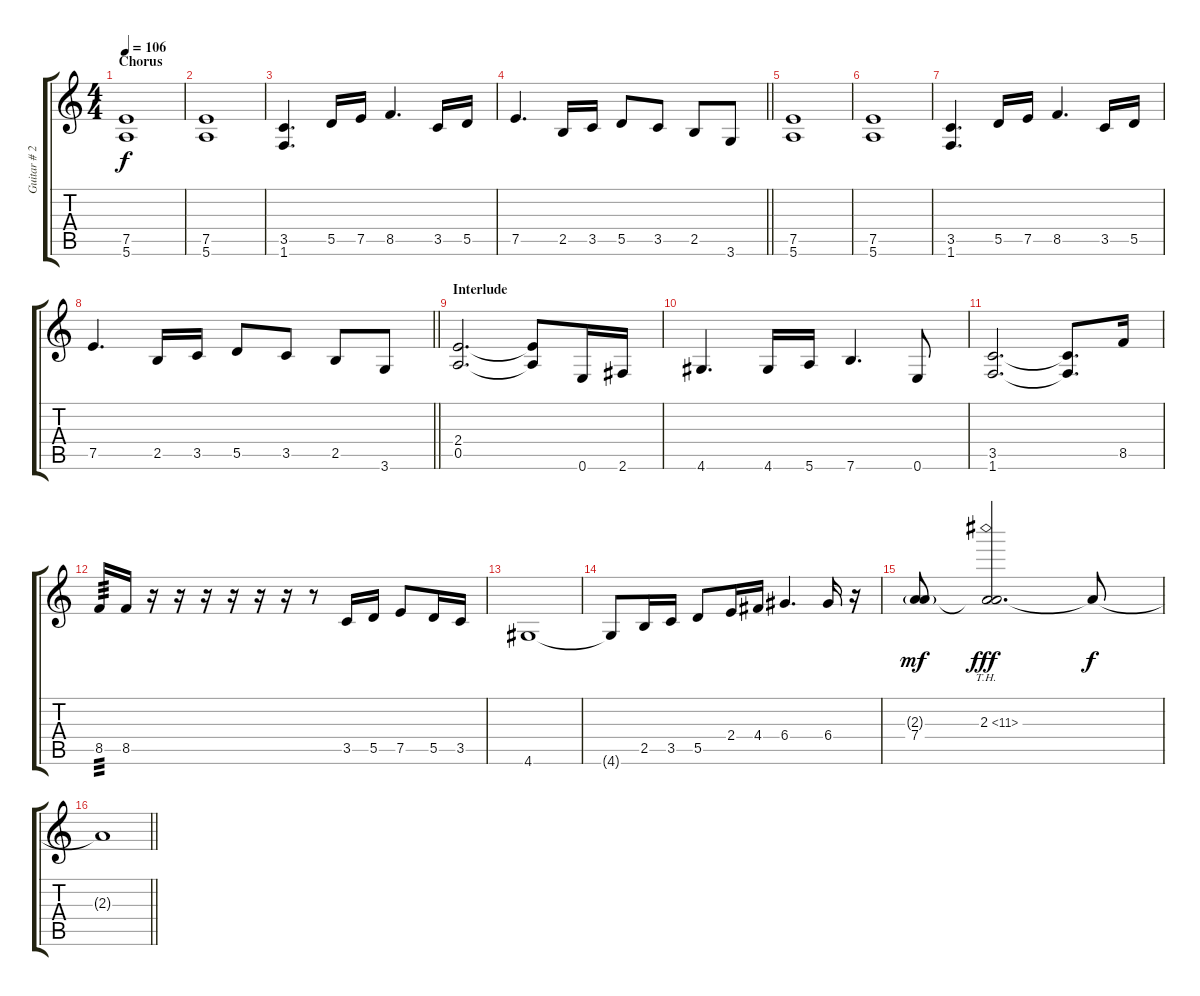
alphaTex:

\track ("Guitar # 2" "Guitar # 2") {instrument overdrivenguitar}
\staff {score tabs}
\tuning (E4 B3 G3 D3 A2 E2) {hide}
\ts (4 4)
\section ("" "Chorus")
\tempo 106
\clef g2
\ks c
(7.5 5.6).1{dy f} |
(7.5 5.6).1 |
(3.5 1.6).4{d} 5.5.16 7.5.16 8.5.4{d} 3.5.16 5.5.16 |
\barLineRight lightlight
7.5.4{d} 2.5.16 3.5.16 5.5.8 3.5.8 2.5.8 3.6.8 |
(7.5 5.6).1 |
(7.5 5.6).1 |
(3.5 1.6).4{d} 5.5.16 7.5.16 8.5.4{d} 3.5.16 5.5.16 |
\barLineRight lightlight
7.5.4{d} 2.5.16 3.5.16 5.5.8 3.5.8 2.5.8 3.6.8 |
\section ("" "Interlude")
(2.4 0.5).2{d} (2.4{t} 0.5{t}).8 0.6.16 2.6.16 |
4.6.4{d} 4.6.16 5.6.16 7.6.4{d} 0.6.8 |
(3.5 1.6).2{d} (3.5{t} 1.6{t}).8{d} 8.5.16 |
8.5.16{tp 3} 8.5.16 r.16 r.16 r.16 r.16 r.16 r.16 r.8 3.5.16 5.5.16 7.5.8 5.5.16 3.5.16 |
4.6.1 |
4.6{t}.8 2.5.16 3.5.16 5.5.8 2.4.16 4.4.16 6.4.4{d} 6.4.16 r.16 |
(2.3{g} 7.4).8{dy mf} (2.3{th 9} 7.4{t}).2{d dy fff} 2.3{t}.8{dy f} |
\barLineRight lightlight
2.3{t}.1
